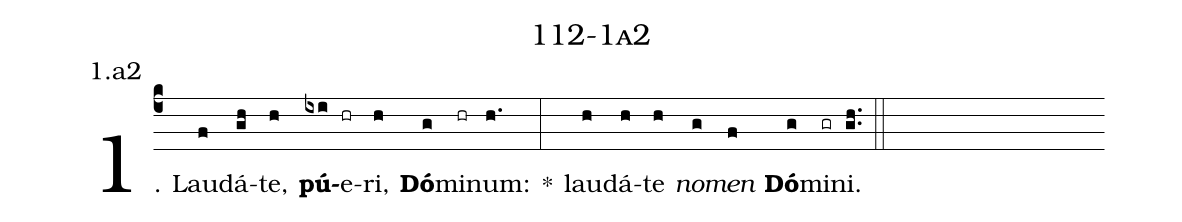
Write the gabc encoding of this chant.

name: 112-1a2;
annotation: 1.a2;
%%
(c4)1. Lau(f)dá(gh)te,(h) <b>pú</b>(ixi)e(hr)ri,(h) <b>Dó</b>(g)mi(hr)num:(h.) *(:) lau(h)dá(h)te(h) <i>no</i>(g)<i>men</i>(f) <b>Dó</b>(g)mi(gr)ni.(gh..) (::)
